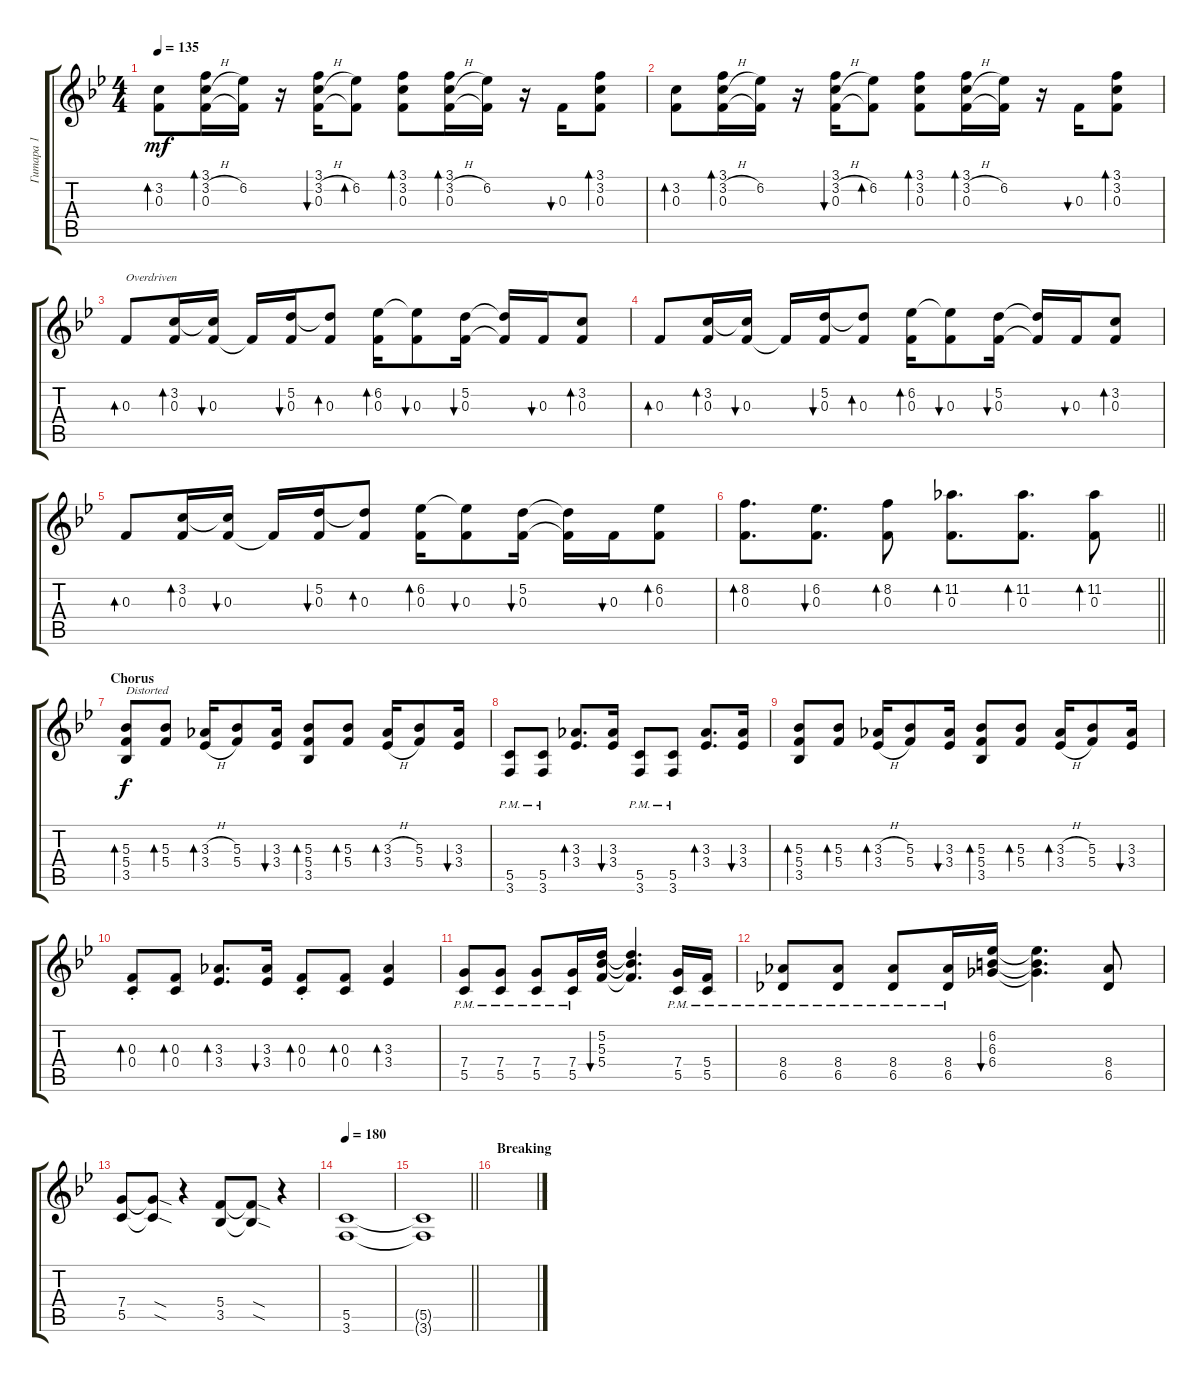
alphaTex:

\track ("Гитара 1" "Гитара 1") {instrument distortionguitar}
\staff {score tabs}
\tuning (D4 A3 F3 C3 G2 D2) {hide}
\ts (4 4)
\tempo 135
\clef g2
\ks gminor
(3.2 0.3).8{bd 60 dy mf} (3.1 3.2{h} 0.3).16{bd 60} (6.2 0.3{t}).16 r.16 (3.1 3.2{h} 0.3).16{bu 60} (6.2 0.3{t}).8{bd 60} (3.1 3.2 0.3).8{bd 60} (3.1 3.2{h} 0.3).16{bd 60} (6.2 0.3{t}).16 r.16 0.3.16{bu 60} (3.1 3.2 0.3).8{bd 60} |
(3.2 0.3).8{bd 60} (3.1 3.2{h} 0.3).16{bd 60} (6.2 0.3{t}).16 r.16 (3.1 3.2{h} 0.3).16{bu 60} (6.2 0.3{t}).8{bd 60} (3.1 3.2 0.3).8{bd 60} (3.1 3.2{h} 0.3).16{bd 60} (6.2 0.3{t}).16 r.16 0.3.16{bu 60} (3.1 3.2 0.3).8{bd 60} |
0.3.8{bd 60 txt "Overdriven" volume 8 instrument distortionguitar} (3.2 0.3).16{bd 60} (3.2{t} 0.3).16{bu 60} 0.3{t}.16 (5.2 0.3).16{bu 60} (5.2{t} 0.3).8{bd 60} (6.2 0.3).16{bd 60} (6.2{t} 0.3).8{bu 60} (5.2 0.3).16{bu 60} (5.2{t} 0.3{t}).16 0.3.16{bu 60} (3.2 0.3).8{bd 60} |
0.3.8{bd 60} (3.2 0.3).16{bd 60} (3.2{t} 0.3).16{bu 60} 0.3{t}.16 (5.2 0.3).16{bu 60} (5.2{t} 0.3).8{bd 60} (6.2 0.3).16{bd 60} (6.2{t} 0.3).8{bu 60} (5.2 0.3).16{bu 60} (5.2{t} 0.3{t}).16 0.3.16{bu 60} (3.2 0.3).8{bd 60} |
0.3.8{bd 60} (3.2 0.3).16{bd 60} (3.2{t} 0.3).16{bu 60} 0.3{t}.16 (5.2 0.3).16{bu 60} (5.2{t} 0.3).8{bd 60} (6.2 0.3).16{bd 60} (6.2{t} 0.3).8{bu 60} (5.2 0.3).16{bu 60} (5.2{t} 0.3{t}).16 0.3.16{bu 60} (6.2 0.3).8{bd 60} |
\barLineRight lightlight
(8.2 0.3).8{d bd 60} (6.2 0.3).8{d bu 60} (8.2 0.3).8{bd 60} (11.2 0.3).8{d bd 60} (11.2 0.3).8{d bd 60} (11.2 0.3).8{bd 60} |
\section ("" "Chorus")
(5.3 5.4 3.5).8{bd 60 txt "Distorted" dy f volume 8 instrument distortionguitar} (5.3 5.4).8{bd 60} (3.3{h} 3.4{h}).16{bd 60} (5.3 5.4).8 (3.3 3.4).16{bu 60} (5.3 5.4 3.5).8{bd 60} (5.3 5.4).8{bd 60} (3.3{h} 3.4{h}).16{bd 60} (5.3 5.4).8 (3.3 3.4).16{bu 60} |
(5.5{pm} 3.6{pm}).8 (5.5{pm} 3.6{pm}).8 (3.3 3.4).8{d bd 60} (3.3 3.4).16{bu 60} (5.5{pm} 3.6{pm}).8 (5.5{pm} 3.6{pm}).8 (3.3 3.4).8{d bd 60} (3.3 3.4).16{bu 60} |
(5.3 5.4 3.5).8{bd 60} (5.3 5.4).8{bd 60} (3.3{h} 3.4{h}).16{bd 60} (5.3 5.4).8 (3.3 3.4).16{bu 60} (5.3 5.4 3.5).8{bd 60} (5.3 5.4).8{bd 60} (3.3{h} 3.4{h}).16{bd 60} (5.3 5.4).8 (3.3 3.4).16{bu 60} |
(0.3{st} 0.4{st}).8{bd 60} (0.3 0.4).8{bd 60} (3.3 3.4).8{d bd 60} (3.3 3.4).16{bu 60} (0.3{st} 0.4{st}).8{bd 60} (0.3 0.4).8{bd 60} (3.3 3.4).4{bd 60} |
(7.4{pm} 5.5{pm}).8 (7.4{pm} 5.5{pm}).8 (7.4{pm} 5.5{pm}).8 (7.4{pm} 5.5{pm}).16 (5.2 5.3 5.4).16{bu 60} (5.2{t} 5.3{t} 5.4{t}).4{d} (7.4{pm} 5.5{pm}).16 (5.4{pm} 5.5{pm}).16 |
(8.4{pm} 6.5{pm}).8 (8.4{pm} 6.5{pm}).8 (8.4{pm} 6.5{pm}).8 (8.4{pm} 6.5{pm}).16 (6.2 6.3 6.4).16{bu 60} (6.2{t} 6.3{t} 6.4{t}).4{d} (8.4 6.5).8 |
(7.4 5.5).8 (7.4{sod t} 5.5{sod t}).8 r.4 (5.4 3.5).8 (5.4{sod t} 3.5{sod t}).8 r.4 |
\tempo 180
(5.5 3.6).1 |
\barLineRight lightlight
(5.5{t} 3.6{t}).1 |
\section ("" "Breaking")
